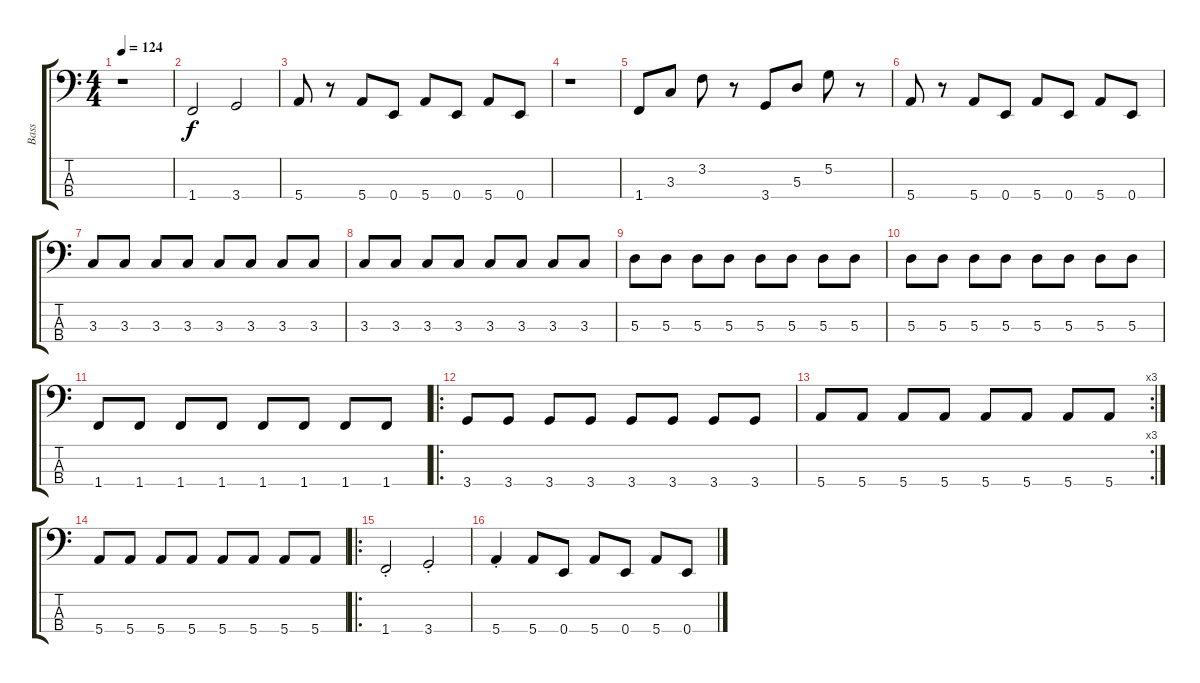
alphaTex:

\track ("Bass" "Bass") {instrument electricbassfinger}
\staff {score tabs}
\tuning (G2 D2 A1 E1) {hide}
\ts (4 4)
\tempo 124
\clef f4
\ks c
r.1{dy f} |
1.4.2 3.4.2 |
5.4.8 r.8 5.4.8 0.4.8 5.4.8 0.4.8 5.4.8 0.4.8 |
r.1 |
1.4.8 3.3.8 3.2.8 r.8 3.4.8 5.3.8 5.2.8 r.8 |
5.4.8 r.8 5.4.8 0.4.8 5.4.8 0.4.8 5.4.8 0.4.8 |
3.3.8 3.3.8 3.3.8 3.3.8 3.3.8 3.3.8 3.3.8 3.3.8 |
3.3.8 3.3.8 3.3.8 3.3.8 3.3.8 3.3.8 3.3.8 3.3.8 |
5.3.8 5.3.8 5.3.8 5.3.8 5.3.8 5.3.8 5.3.8 5.3.8 |
5.3.8 5.3.8 5.3.8 5.3.8 5.3.8 5.3.8 5.3.8 5.3.8 |
1.4.8 1.4.8 1.4.8 1.4.8 1.4.8 1.4.8 1.4.8 1.4.8 |
\ro
3.4.8 3.4.8 3.4.8 3.4.8 3.4.8 3.4.8 3.4.8 3.4.8 |
\rc 3
5.4.8 5.4.8 5.4.8 5.4.8 5.4.8 5.4.8 5.4.8 5.4.8 |
5.4.8 5.4.8 5.4.8 5.4.8 5.4.8 5.4.8 5.4.8 5.4.8 |
\ro
1.4{st}.2 3.4{st}.2 |
5.4{st}.4 5.4.8 0.4.8 5.4.8 0.4.8 5.4.8 0.4.8
